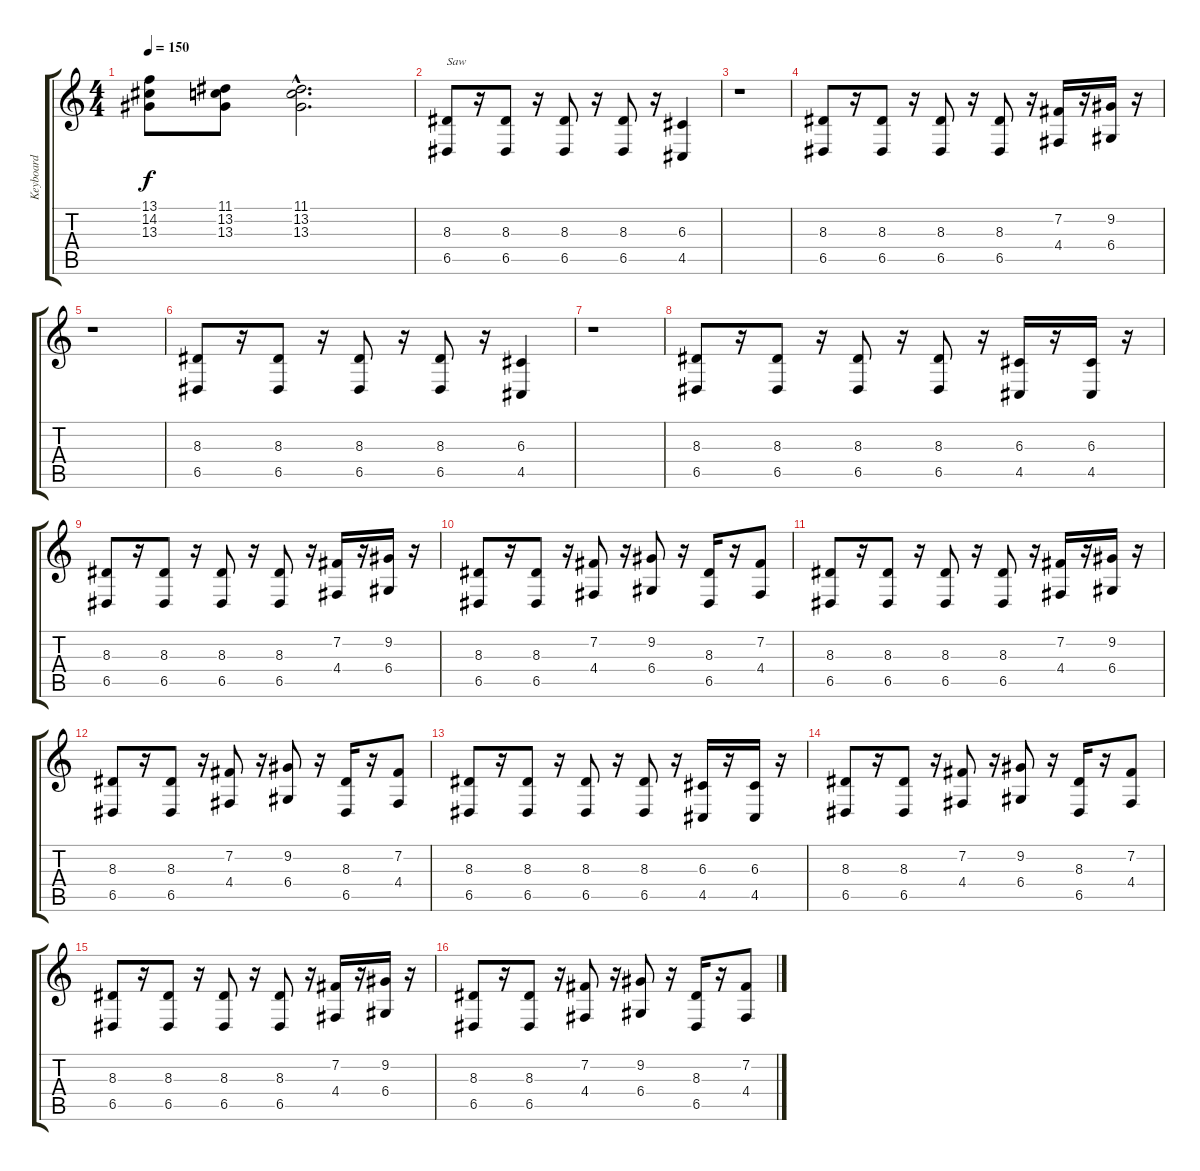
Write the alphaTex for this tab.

\track ("Keyboard" "Keyboard") {instrument fx5brightness}
\staff {score tabs}
\tuning (E4 B3 G3 D3 A2 E2) {hide}
\ts (4 4)
\tempo 150
\clef g2
\ks c
(13.1{t} 14.2{t} 13.3{t}).8{dy f} (11.1 13.2 13.3).8 (11.1{hac} 13.2{hac} 13.3{hac}).2{d} |
(8.3 6.5).8{txt "Saw" instrument lead2sawtooth} r.16 (8.3 6.5).8 r.16 (8.3 6.5).8 r.16 (8.3 6.5).8 r.16 (6.3 4.5).4 |
r.1 |
(8.3 6.5).8 r.16 (8.3 6.5).8 r.16 (8.3 6.5).8 r.16 (8.3 6.5).8 r.16 (7.2 4.4).16 r.16 (9.2 6.4).16 r.16 |
r.1 |
(8.3 6.5).8 r.16 (8.3 6.5).8 r.16 (8.3 6.5).8 r.16 (8.3 6.5).8 r.16 (6.3 4.5).4 |
r.1 |
(8.3 6.5).8 r.16 (8.3 6.5).8 r.16 (8.3 6.5).8 r.16 (8.3 6.5).8 r.16 (6.3 4.5).16 r.16 (6.3 4.5).16 r.16 |
(8.3 6.5).8 r.16 (8.3 6.5).8 r.16 (8.3 6.5).8 r.16 (8.3 6.5).8 r.16 (7.2 4.4).16 r.16 (9.2 6.4).16 r.16 |
(8.3 6.5).8 r.16 (8.3 6.5).8 r.16 (7.2 4.4).8 r.16 (9.2 6.4).8 r.16 (8.3 6.5).16 r.16 (7.2 4.4).8 |
(8.3 6.5).8 r.16 (8.3 6.5).8 r.16 (8.3 6.5).8 r.16 (8.3 6.5).8 r.16 (7.2 4.4).16 r.16 (9.2 6.4).16 r.16 |
(8.3 6.5).8 r.16 (8.3 6.5).8 r.16 (7.2 4.4).8 r.16 (9.2 6.4).8 r.16 (8.3 6.5).16 r.16 (7.2 4.4).8 |
(8.3 6.5).8 r.16 (8.3 6.5).8 r.16 (8.3 6.5).8 r.16 (8.3 6.5).8 r.16 (6.3 4.5).16 r.16 (6.3 4.5).16 r.16 |
(8.3 6.5).8 r.16 (8.3 6.5).8 r.16 (7.2 4.4).8 r.16 (9.2 6.4).8 r.16 (8.3 6.5).16 r.16 (7.2 4.4).8 |
(8.3 6.5).8 r.16 (8.3 6.5).8 r.16 (8.3 6.5).8 r.16 (8.3 6.5).8 r.16 (7.2 4.4).16 r.16 (9.2 6.4).16 r.16 |
(8.3 6.5).8 r.16 (8.3 6.5).8 r.16 (7.2 4.4).8 r.16 (9.2 6.4).8 r.16 (8.3 6.5).16 r.16 (7.2 4.4).8
